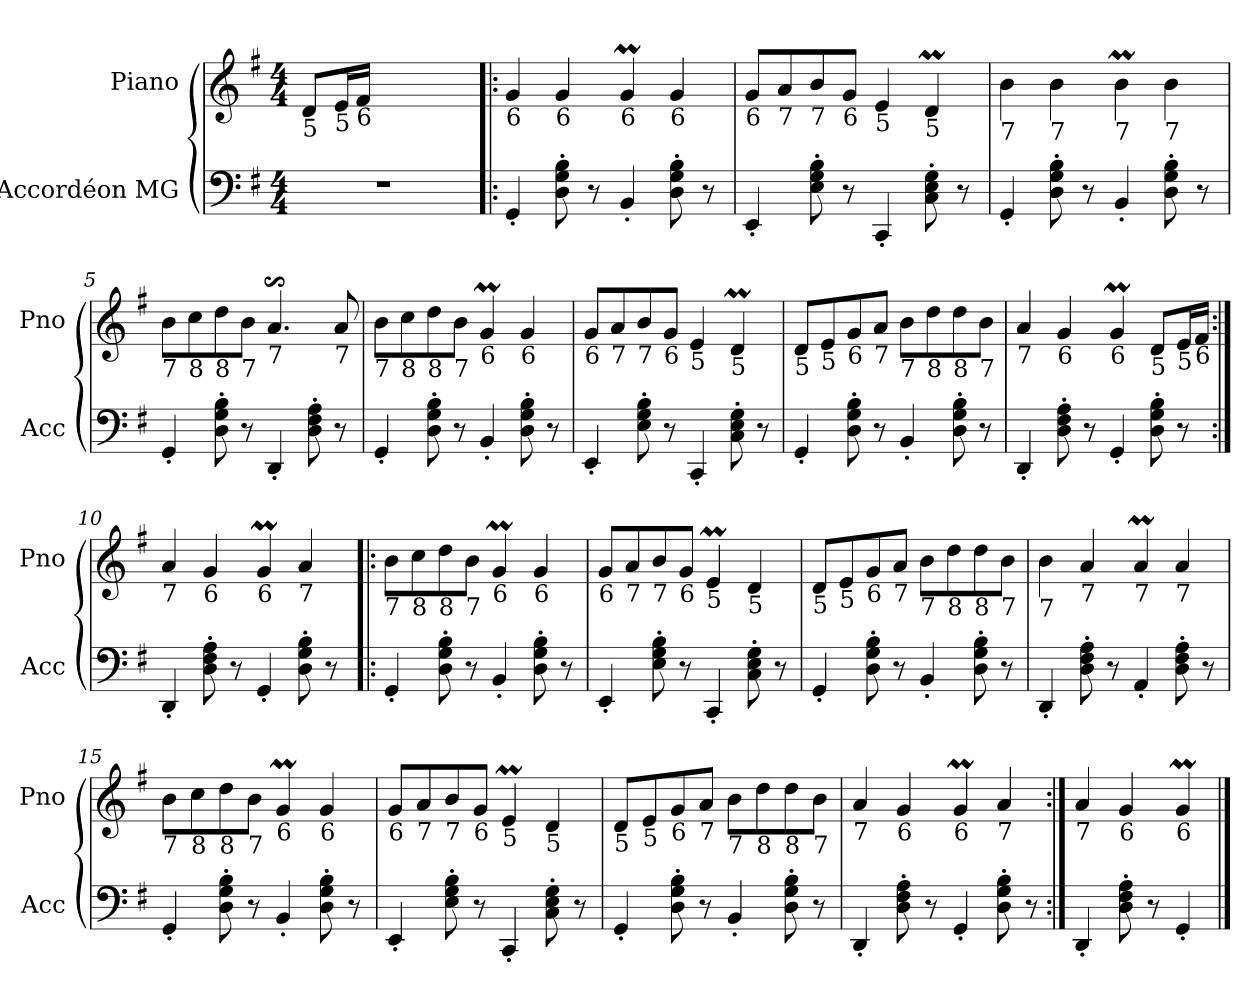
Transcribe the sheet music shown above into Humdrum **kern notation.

**kern	**kern
*part2	*part1
*staff2	*staff1
*I"Accordéon MG	*I"Piano
*I'Acc	*I'Pno
*clefF4	*clefG2
*k[f#]	*k[f#]
*G:	*G:
*M4/4	*M4/4
*MM160	*MM160
=1	=1
!	!LO:TX:b:t=5
1r	8d/L
!	!LO:TX:b:t=5
.	16e/L
!	!LO:TX:b:t=6
.	16f#/JJ
.	2.ryy
=2!|:	=2!|:
!	!LO:TX:b:t=6
4GG'/	4g/
!	!LO:TX:b:t=6
8D\' 8G\' 8B\'	4g/
8r	.
!	!LO:TX:b:t=6
4BB'/	4gM/
!	!LO:TX:b:t=6
8D\' 8G\' 8B\'	4g/
8r	.
=3	=3
!	!LO:TX:b:t=6
4EE'/	8g/L
!	!LO:TX:b:t=7
.	8a/
!	!LO:TX:b:t=7
8E\' 8G\' 8B\'	8b/
!	!LO:TX:b:t=6
8r	8g/J
!	!LO:TX:b:t=5
4CC'/	4e/
!	!LO:TX:b:t=5
8C\' 8E\' 8G\'	4dM/
8r	.
=4	=4
!	!LO:TX:b:t=7
4GG'/	4b\
!	!LO:TX:b:t=7
8D\' 8G\' 8B\'	4b\
8r	.
!	!LO:TX:b:t=7
4BB'/	4bm\
!	!LO:TX:b:t=7
8D\' 8G\' 8B\'	4b\
8r	.
=5	=5
!	!LO:TX:b:t=7
4GG'/	8b\L
!	!LO:TX:b:t=8
.	8cc\
!	!LO:TX:b:t=8
8D\' 8G\' 8B\'	8dd\
!	!LO:TX:b:t=7
8r	8b\J
!	!LO:TX:b:t=7
4DD'/	4.as$SS/
8D\' 8F#\' 8A\'	.
!	!LO:TX:b:t=7
8r	8a/
!!LO:LB:g=z
=6	=6
!	!LO:TX:b:t=7
4GG'/	8b\L
!	!LO:TX:b:t=8
.	8cc\
!	!LO:TX:b:t=8
8D\' 8G\' 8B\'	8dd\
!	!LO:TX:b:t=7
8r	8b\J
!	!LO:TX:b:t=6
4BB'/	4gM/
!	!LO:TX:b:t=6
8D\' 8G\' 8B\'	4g/
8r	.
=7	=7
!	!LO:TX:b:t=6
4EE'/	8g/L
!	!LO:TX:b:t=7
.	8a/
!	!LO:TX:b:t=7
8E\' 8G\' 8B\'	8b/
!	!LO:TX:b:t=6
8r	8g/J
!	!LO:TX:b:t=5
4CC'/	4e/
!	!LO:TX:b:t=5
8C\' 8E\' 8G\'	4dM/
8r	.
=8	=8
!	!LO:TX:b:t=5
4GG'/	8d/L
!	!LO:TX:b:t=5
.	8e/
!	!LO:TX:b:t=6
8D\' 8G\' 8B\'	8g/
!	!LO:TX:b:t=7
8r	8a/J
!	!LO:TX:b:t=7
4BB'/	8b\L
!	!LO:TX:b:t=8
.	8dd\
!	!LO:TX:b:t=8
8D\' 8G\' 8B\'	8dd\
!	!LO:TX:b:t=7
8r	8b\J
=9	=9
!	!LO:TX:b:t=7
4DD'/	4a/
!	!LO:TX:b:t=6
8D\' 8F#\' 8A\'	4g/
8r	.
!	!LO:TX:b:t=6
4GG'/	4gM/
!	!LO:TX:b:t=5
8D\' 8G\' 8B\'	8d/L
!	!LO:TX:b:t=5
8r	16e/L
!	!LO:TX:b:t=6
.	16f#/JJ
=10:|!	=10:|!
!	!LO:TX:b:t=7
4DD'/	4a/
!	!LO:TX:b:t=6
8D\' 8F#\' 8A\'	4g/
8r	.
!	!LO:TX:b:t=6
4GG'/	4gM/
!	!LO:TX:b:t=7
8D\' 8G\' 8B\'	4a/
8r	.
!!LO:LB:g=z
=11!|:	=11!|:
!	!LO:TX:b:t=7
4GG'/	8b\L
!	!LO:TX:b:t=8
.	8cc\
!	!LO:TX:b:t=8
8D\' 8G\' 8B\'	8dd\
!	!LO:TX:b:t=7
8r	8b\J
!	!LO:TX:b:t=6
4BB'/	4gM/
!	!LO:TX:b:t=6
8D\' 8G\' 8B\'	4g/
8r	.
=12	=12
!	!LO:TX:b:t=6
4EE'/	8g/L
!	!LO:TX:b:t=7
.	8a/
!	!LO:TX:b:t=7
8E\' 8G\' 8B\'	8b/
!	!LO:TX:b:t=6
8r	8g/J
!	!LO:TX:b:t=5
4CC'/	4eM/
!	!LO:TX:b:t=5
8C\' 8E\' 8G\'	4d/
8r	.
=13	=13
!	!LO:TX:b:t=5
4GG'/	8d/L
!	!LO:TX:b:t=5
.	8e/
!	!LO:TX:b:t=6
8D\' 8G\' 8B\'	8g/
!	!LO:TX:b:t=7
8r	8a/J
!	!LO:TX:b:t=7
4BB'/	8b\L
!	!LO:TX:b:t=8
.	8dd\
!	!LO:TX:b:t=8
8D\' 8G\' 8B\'	8dd\
!	!LO:TX:b:t=7
8r	8b\J
=14	=14
!	!LO:TX:b:t=7
4DD'/	4b\
!	!LO:TX:b:t=7
8D\' 8F#\' 8A\'	4a/
8r	.
!	!LO:TX:b:t=7
4AA'/	4aM/
!	!LO:TX:b:t=7
8D\' 8F#\' 8A\'	4a/
8r	.
!!LO:LB:g=z
=15	=15
!	!LO:TX:b:t=7
4GG'/	8b\L
!	!LO:TX:b:t=8
.	8cc\
!	!LO:TX:b:t=8
8D\' 8G\' 8B\'	8dd\
!	!LO:TX:b:t=7
8r	8b\J
!	!LO:TX:b:t=6
4BB'/	4gM/
!	!LO:TX:b:t=6
8D\' 8G\' 8B\'	4g/
8r	.
=16	=16
!	!LO:TX:b:t=6
4EE'/	8g/L
!	!LO:TX:b:t=7
.	8a/
!	!LO:TX:b:t=7
8E\' 8G\' 8B\'	8b/
!	!LO:TX:b:t=6
8r	8g/J
!	!LO:TX:b:t=5
4CC'/	4eM/
!	!LO:TX:b:t=5
8C\' 8E\' 8G\'	4d/
8r	.
=17	=17
!	!LO:TX:b:t=5
4GG'/	8d/L
!	!LO:TX:b:t=5
.	8e/
!	!LO:TX:b:t=6
8D\' 8G\' 8B\'	8g/
!	!LO:TX:b:t=7
8r	8a/J
!	!LO:TX:b:t=7
4BB'/	8b\L
!	!LO:TX:b:t=8
.	8dd\
!	!LO:TX:b:t=8
8D\' 8G\' 8B\'	8dd\
!	!LO:TX:b:t=7
8r	8b\J
=18	=18
!	!LO:TX:b:t=7
4DD'/	4a/
!	!LO:TX:b:t=6
8D\' 8F#\' 8A\'	4g/
8r	.
!	!LO:TX:b:t=6
4GG'/	4gM/
!	!LO:TX:b:t=7
8D\' 8G\' 8B\'	4a/
8r	.
=19:|!	=19:|!
!	!LO:TX:b:t=7
4DD'/	4a/
!	!LO:TX:b:t=6
8D\' 8F#\' 8A\'	4g/
8r	.
!	!LO:TX:b:t=6
4GG'/	4gM/
==	==
*-	*-
